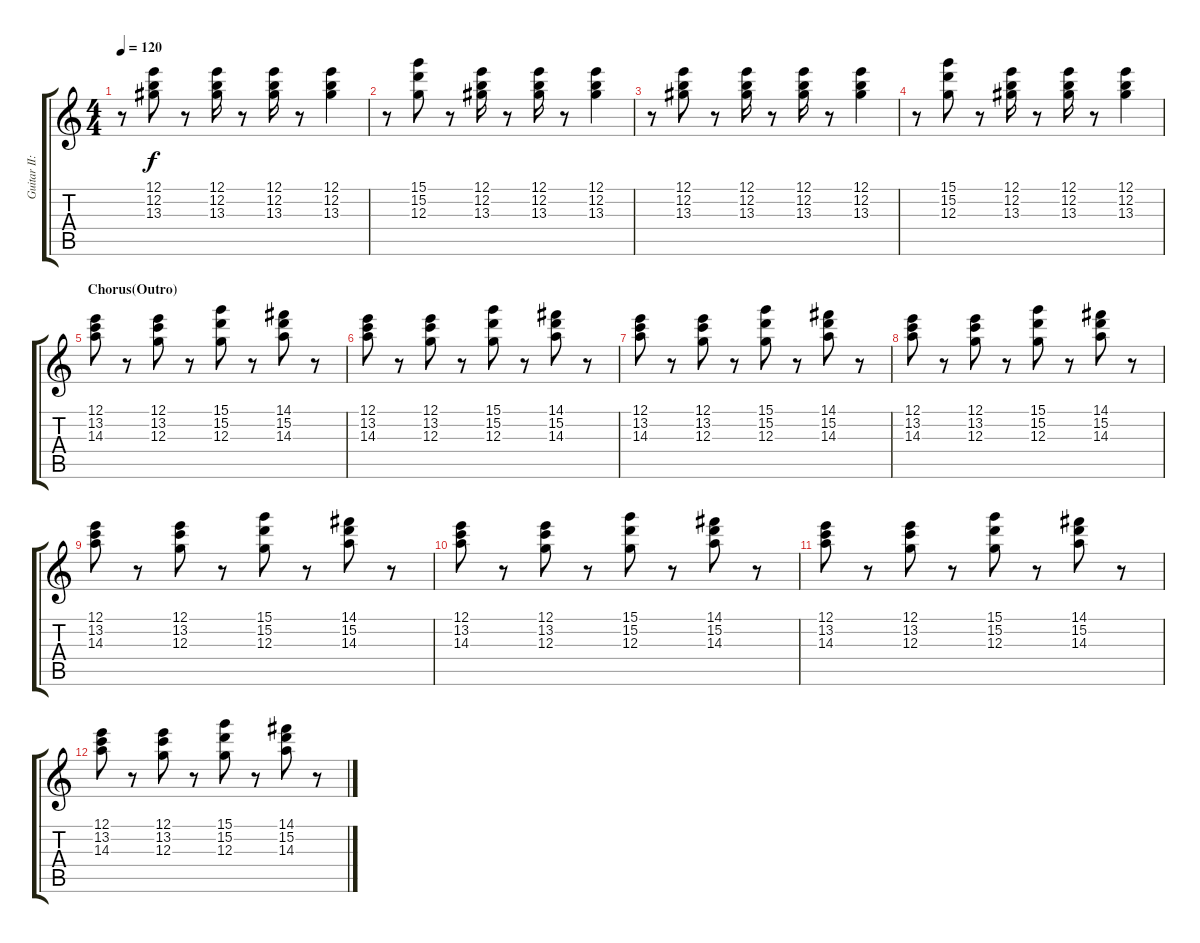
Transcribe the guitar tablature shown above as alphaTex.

\track ("Guitar II:Original" "Guitar II:") {instrument electricguitarjazz}
\staff {score tabs}
\tuning (E4 B3 G3 D3 A2 E2) {hide}
\ts (4 4)
\tempo 120
\clef g2
\ks c
r.8{dy f} (12.1 12.2 13.3).8 r.8 (12.1 12.2 13.3).16 r.8 (12.1 12.2 13.3).16 r.8 (12.1 12.2 13.3).4 |
r.8 (15.1 15.2 12.3).8 r.8 (12.1 12.2 13.3).16 r.8 (12.1 12.2 13.3).16 r.8 (12.1 12.2 13.3).4 |
r.8 (12.1 12.2 13.3).8 r.8 (12.1 12.2 13.3).16 r.8 (12.1 12.2 13.3).16 r.8 (12.1 12.2 13.3).4 |
r.8 (15.1 15.2 12.3).8 r.8 (12.1 12.2 13.3).16 r.8 (12.1 12.2 13.3).16 r.8 (12.1 12.2 13.3).4 |
\section ("" "Chorus(Outro)")
(12.1 13.2 14.3).8 r.8 (12.1 13.2 12.3).8 r.8 (15.1 15.2 12.3).8 r.8 (14.1 15.2 14.3).8 r.8 |
(12.1 13.2 14.3).8 r.8 (12.1 13.2 12.3).8 r.8 (15.1 15.2 12.3).8 r.8 (14.1 15.2 14.3).8 r.8 |
(12.1 13.2 14.3).8 r.8 (12.1 13.2 12.3).8 r.8 (15.1 15.2 12.3).8 r.8 (14.1 15.2 14.3).8 r.8 |
(12.1 13.2 14.3).8 r.8 (12.1 13.2 12.3).8 r.8 (15.1 15.2 12.3).8 r.8 (14.1 15.2 14.3).8 r.8 |
(12.1 13.2 14.3).8 r.8 (12.1 13.2 12.3).8 r.8 (15.1 15.2 12.3).8 r.8 (14.1 15.2 14.3).8 r.8 |
(12.1 13.2 14.3).8 r.8 (12.1 13.2 12.3).8 r.8 (15.1 15.2 12.3).8 r.8 (14.1 15.2 14.3).8 r.8 |
(12.1 13.2 14.3).8 r.8 (12.1 13.2 12.3).8 r.8 (15.1 15.2 12.3).8 r.8 (14.1 15.2 14.3).8 r.8 |
(12.1 13.2 14.3).8 r.8 (12.1 13.2 12.3).8 r.8 (15.1 15.2 12.3).8 r.8 (14.1 15.2 14.3).8 r.8
